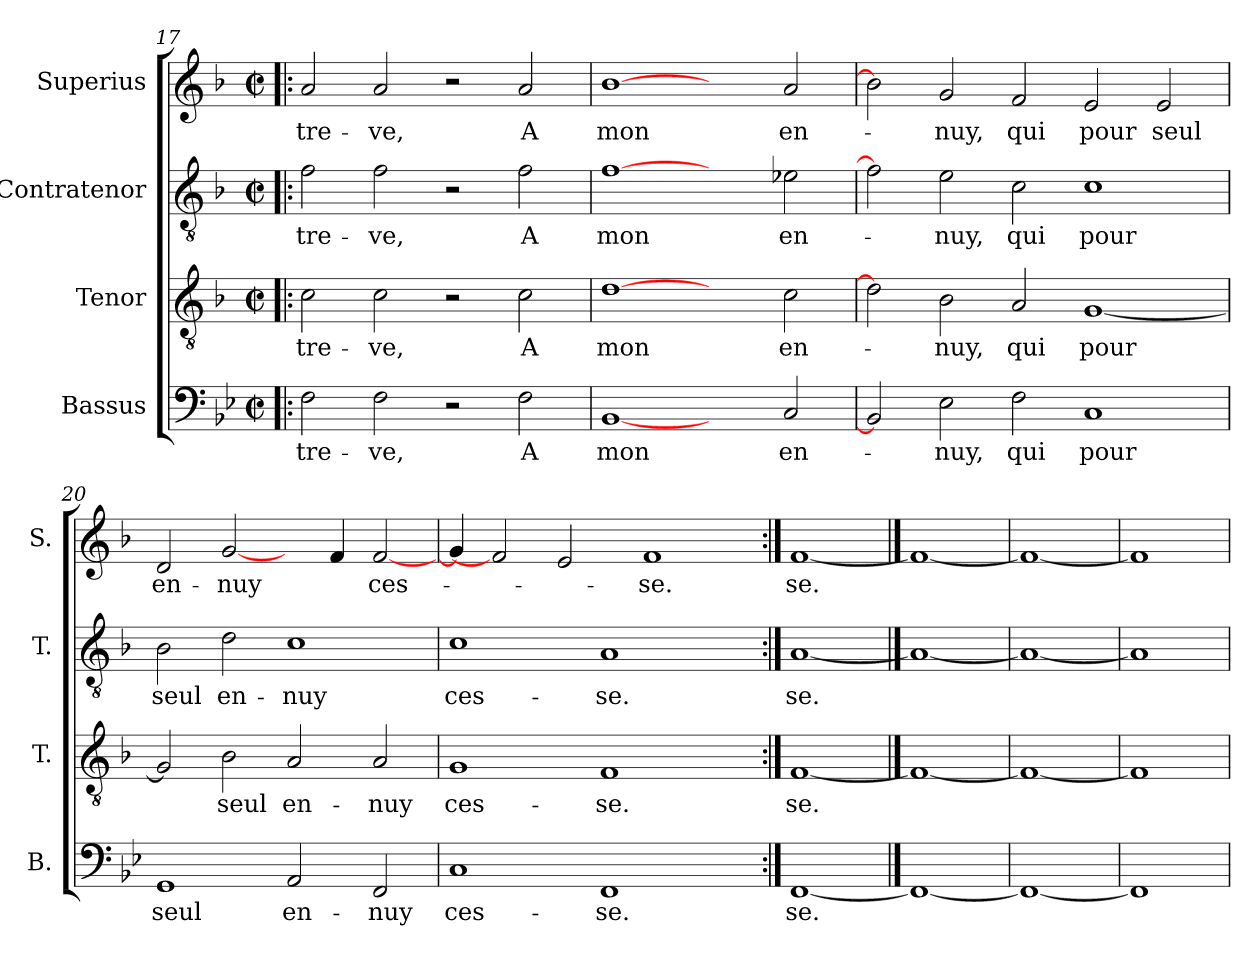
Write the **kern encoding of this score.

**kern	**text	**kern	**text	**kern	**text	**kern	**text
*part4	*part4	*part3	*part3	*part2	*part2	*part1	*part1
*staff4	*staff4	*staff3	*staff3	*staff2	*staff2	*staff1	*staff1
*I"Bassus	*	*I"Tenor	*	*I"Contratenor	*	*I"Superius	*
*I'B.	*	*I'T.	*	*I'T.	*	*I'S.	*
!!LO:PB:g=z
*clefF4	*	*clefGv2	*	*clefGv2	*	*clefG2	*
*k[b-e-]	*	*k[b-]	*	*k[b-]	*	*k[b-]	*
*B-:	*	*F:	*	*F:	*	*F:	*
*M2/2	*	*M2/2	*	*M2/2	*	*M2/2	*
*met(c|)	*	*met(c|)	*	*met(c|)	*	*met(c|)	*
=17!|:	=17!|:	=17!|:	=17!|:	=17!|:	=17!|:	=17!|:	=17!|:
2F\	tre-	2c\	tre-	2f\	tre-	2a/	tre-
2F\	-ve,	2c\	-ve,	2f\	-ve,	2a/	-ve,
2r	.	2r	.	2r	.	2r	.
2F\	A	2c\	A	2f\	A	2a/	A
=18	=18	=18	=18	=18	=18	=18	=18
[1BB-/	mon	[1d\	mon	[1f\	mon	[1b-\	mon
2ryy	.	2ryy	.	2ryy	.	2ryy	.
2C/	en-	2c\	en-	2e-X\	en-	2a/	en-
=19	=19	=19	=19	=19	=19	=19	=19
2BB-/]	.	2d\]	.	2f\]	.	2b-\]	.
2E-\	-nuy,	2B-\	-nuy,	2e\	-nuy,	2g/	-nuy,
2F\	qui	2A/	qui	2c\	qui	2f/	qui
1C/	pour	[1G/	pour	1c\	pour	2e/	pour
.	.	.	.	.	.	2e/	seul
=20	=20	=20	=20	=20	=20	=20	=20
1GG/	seul	2G/]	.	2B-\	seul	2d/	en-
.	.	2B-\	seul	2d\	en-	[2g/	-nuy
2AA/	en-	2A/	en-	1c\	-nuy	4ryy	.
.	.	.	.	.	.	4f/	.
2FF/	-nuy	2A/	-nuy	.	.	[2f/	ces-
=21	=21	=21	=21	=21	=21	=21	=21
1C/	ces-	1G/	ces-	1c\	ces-	4g/]	.
.	.	.	.	.	.	2f/]	.
.	.	.	.	.	.	2e/	.
1FF/	-se.	1F/	-se.	1A/	-se.	.	.
.	.	.	.	.	.	1f/	-se.
4ryy	.	4ryy	.	4ryy	.	.	.
=22:|!	=22:|!	=22:|!	=22:|!	=22:|!	=22:|!	=22:|!	=22:|!
[1FF/	se.	[1F/	se.	[1A/	se.	[1f/	se.
==23	==23	==23	==23	==23	==23	==23	==23
1FF/_	.	1F/_	.	1A/_	.	1f/_	.
=24	=24	=24	=24	=24	=24	=24	=24
1FF/_	.	1F/_	.	1A/_	.	1f/_	.
=25	=25	=25	=25	=25	=25	=25	=25
1FF/]	.	1F/]	.	1A/]	.	1f/]	.
=	=	=	=	=	=	=	=
*-	*-	*-	*-	*-	*-	*-	*-
